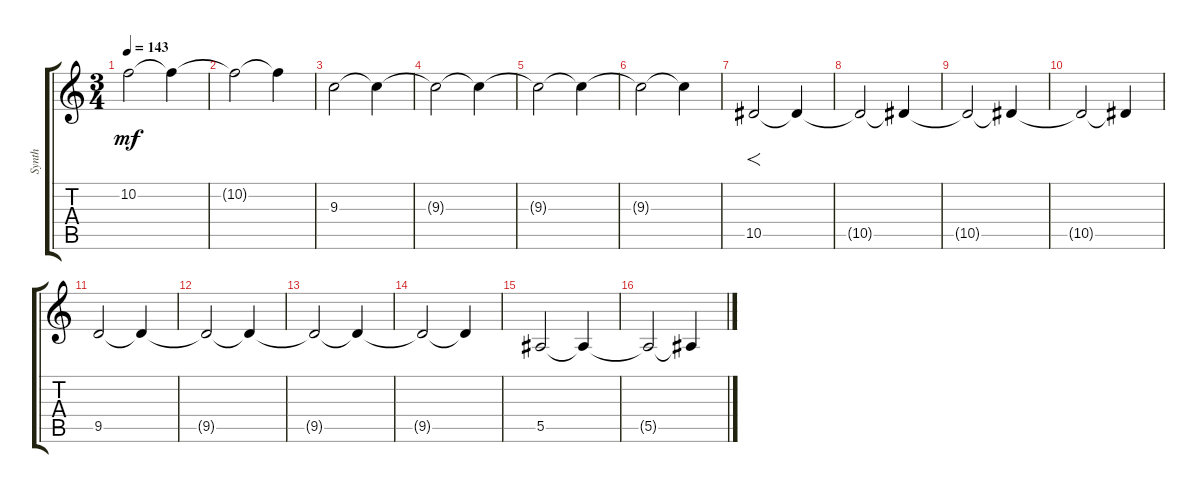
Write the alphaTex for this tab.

\track ("Synth" "Synth") {instrument electricguitarclean}
\staff {score tabs}
\tuning (C4 G3 Eb3 Bb2 F2 C2) {hide}
\ts (3 4)
\tempo 143
\clef g2
\ks c
10.2.2{dy mf} 10.2{t}.4 |
10.2{t}.2 10.2{t}.4 |
9.3.2 9.3{t}.4 |
9.3{t}.2 9.3{t}.4 |
9.3{t}.2 9.3{t}.4 |
9.3{t}.2 9.3{t}.4 |
10.5.2{f} 10.5{t}.4 |
10.5{t}.2 10.5{t}.4 |
10.5{t}.2 10.5{t}.4 |
10.5{t}.2 10.5{t}.4 |
9.5.2 9.5{t}.4 |
9.5{t}.2 9.5{t}.4 |
9.5{t}.2 9.5{t}.4 |
9.5{t}.2 9.5{t}.4 |
5.5.2 5.5{t}.4 |
5.5{t}.2 5.5{t}.4
